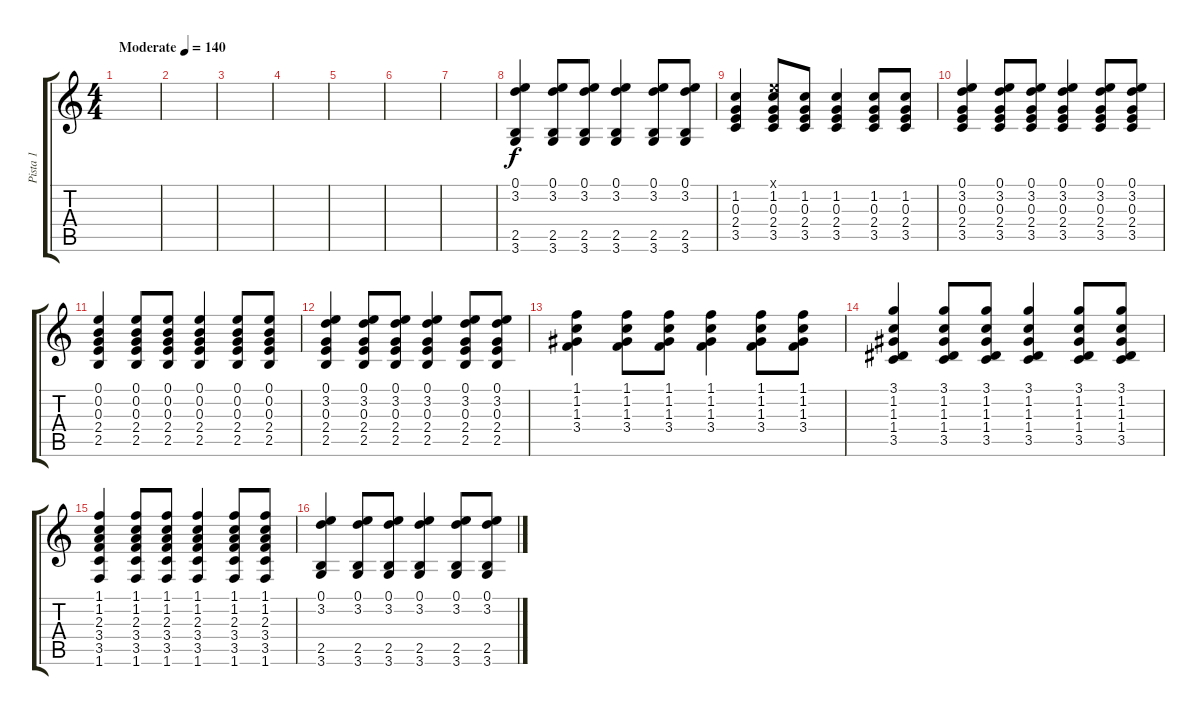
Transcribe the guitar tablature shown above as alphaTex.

\track ("Pista 1" "Pista 1") {instrument acousticguitarsteel}
\staff {score tabs}
\tuning (E4 B3 G3 D3 A2 E2) {hide}
\ts (4 4)
\tempo (140 "Moderate")
\clef g2
\ks c
|
|
|
|
|
|
|
(0.1 3.2 2.5 3.6).4 (0.1 3.2 2.5 3.6).8 (0.1 3.2 2.5 3.6).8 (0.1 3.2 2.5 3.6).4 (0.1 3.2 2.5 3.6).8 (0.1 3.2 2.5 3.6).8 |
(1.2 0.3 2.4 3.5).4 (0.1{x} 1.2 0.3 2.4 3.5).8 (1.2 0.3 2.4 3.5).8 (1.2 0.3 2.4 3.5).4 (1.2 0.3 2.4 3.5).8 (1.2 0.3 2.4 3.5).8 |
(0.1 3.2 0.3 2.4 3.5).4 (0.1 3.2 0.3 2.4 3.5).8 (0.1 3.2 0.3 2.4 3.5).8 (0.1 3.2 0.3 2.4 3.5).4 (0.1 3.2 0.3 2.4 3.5).8 (0.1 3.2 0.3 2.4 3.5).8 |
(0.1 0.2 0.3 2.4 2.5).4 (0.1 0.2 0.3 2.4 2.5).8 (0.1 0.2 0.3 2.4 2.5).8 (0.1 0.2 0.3 2.4 2.5).4 (0.1 0.2 0.3 2.4 2.5).8 (0.1 0.2 0.3 2.4 2.5).8 |
(0.1 3.2 0.3 2.4 2.5).4 (0.1 3.2 0.3 2.4 2.5).8 (0.1 3.2 0.3 2.4 2.5).8 (0.1 3.2 0.3 2.4 2.5).4 (0.1 3.2 0.3 2.4 2.5).8 (0.1 3.2 0.3 2.4 2.5).8 |
(1.1 1.2 1.3 3.4).4 (1.1 1.2 1.3 3.4).8 (1.1 1.2 1.3 3.4).8 (1.1 1.2 1.3 3.4).4 (1.1 1.2 1.3 3.4).8 (1.1 1.2 1.3 3.4).8 |
(3.1 1.2 1.3 1.4 3.5).4 (3.1 1.2 1.3 1.4 3.5).8 (3.1 1.2 1.3 1.4 3.5).8 (3.1 1.2 1.3 1.4 3.5).4 (3.1 1.2 1.3 1.4 3.5).8 (3.1 1.2 1.3 1.4 3.5).8 |
(1.1 1.2 2.3 3.4 3.5 1.6).4 (1.1 1.2 2.3 3.4 3.5 1.6).8 (1.1 1.2 2.3 3.4 3.5 1.6).8 (1.1 1.2 2.3 3.4 3.5 1.6).4 (1.1 1.2 2.3 3.4 3.5 1.6).8 (1.1 1.2 2.3 3.4 3.5 1.6).8 |
(0.1 3.2 2.5 3.6).4 (0.1 3.2 2.5 3.6).8 (0.1 3.2 2.5 3.6).8 (0.1 3.2 2.5 3.6).4 (0.1 3.2 2.5 3.6).8 (0.1 3.2 2.5 3.6).8
